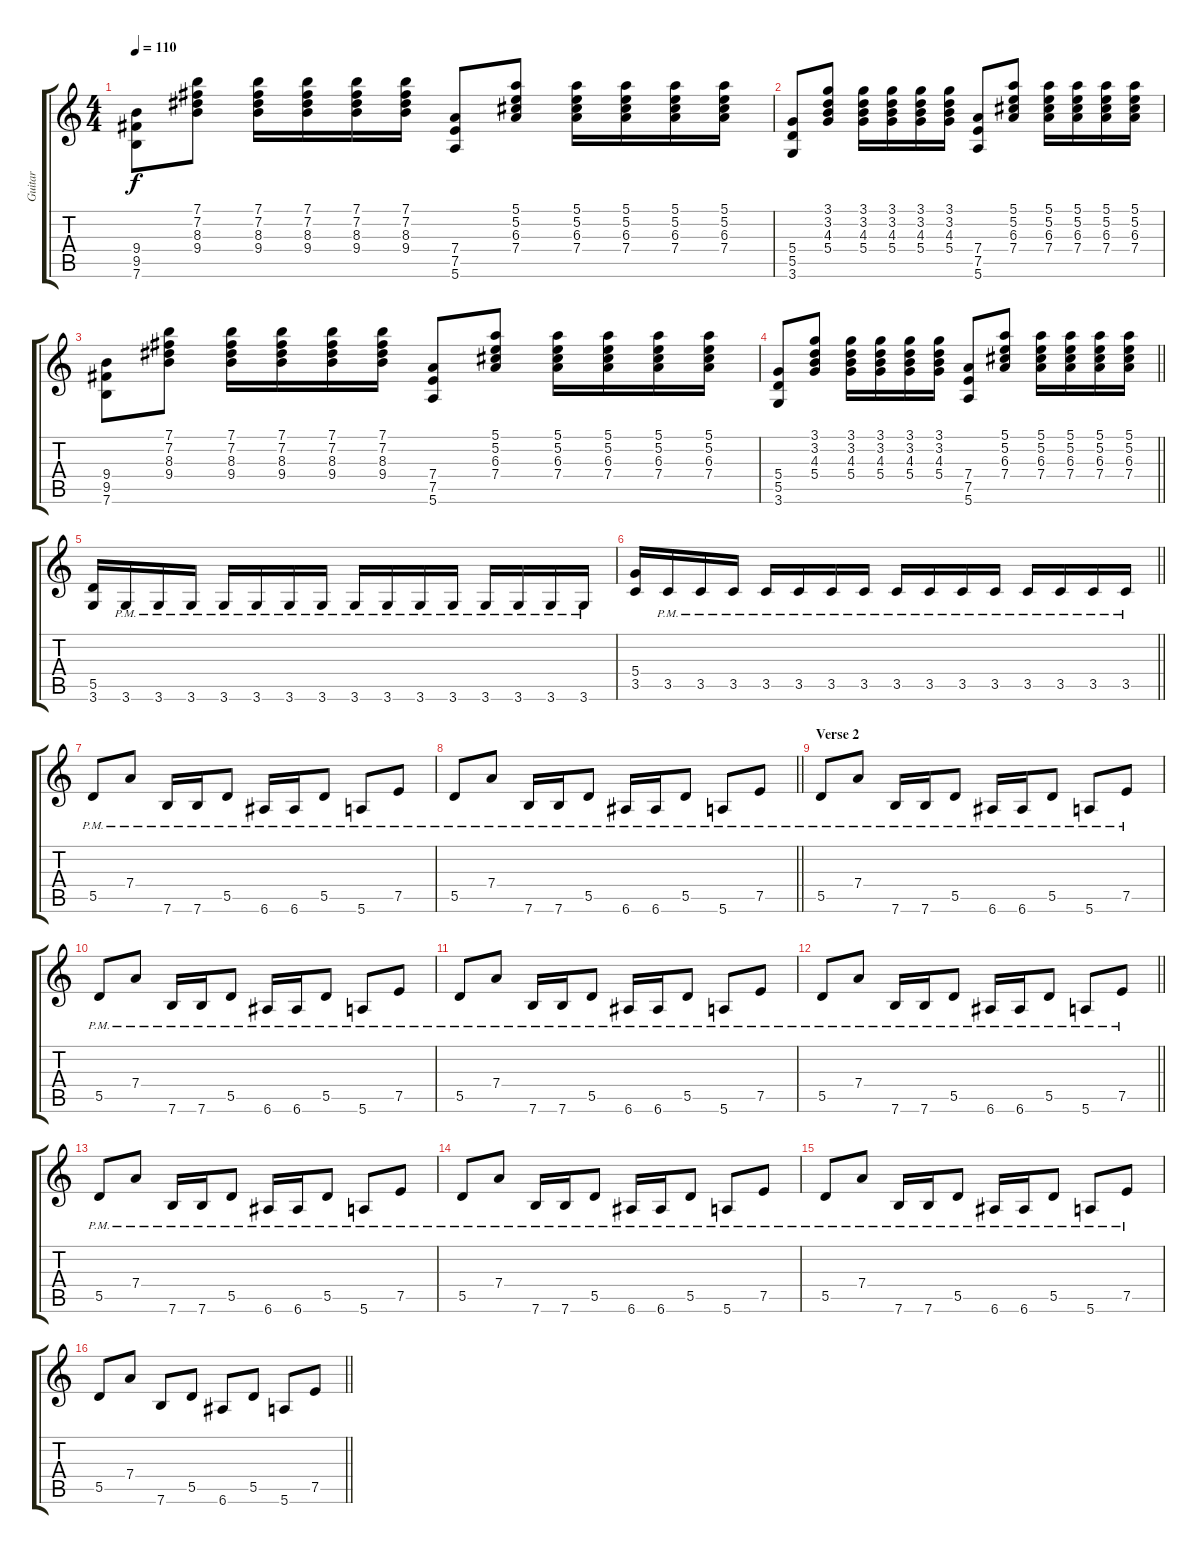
\track ("Guitar" "Guitar") {instrument overdrivenguitar}
\staff {score tabs}
\tuning (E4 B3 G3 D3 A2 E2) {hide}
\ts (4 4)
\tempo 110
\clef g2
\ks c
(9.4 9.5 7.6).8{dy f} (7.1 7.2 8.3 9.4).8 (7.1 7.2 8.3 9.4).16 (7.1 7.2 8.3 9.4).16 (7.1 7.2 8.3 9.4).16 (7.1 7.2 8.3 9.4).16 (7.4 7.5 5.6).8 (5.1 5.2 6.3 7.4).8 (5.1 5.2 6.3 7.4).16 (5.1 5.2 6.3 7.4).16 (5.1 5.2 6.3 7.4).16 (5.1 5.2 6.3 7.4).16 |
(5.4 5.5 3.6).8 (3.1 3.2 4.3 5.4).8 (3.1 3.2 4.3 5.4).16 (3.1 3.2 4.3 5.4).16 (3.1 3.2 4.3 5.4).16 (3.1 3.2 4.3 5.4).16 (7.4 7.5 5.6).8 (5.1 5.2 6.3 7.4).8 (5.1 5.2 6.3 7.4).16 (5.1 5.2 6.3 7.4).16 (5.1 5.2 6.3 7.4).16 (5.1 5.2 6.3 7.4).16 |
(9.4 9.5 7.6).8 (7.1 7.2 8.3 9.4).8 (7.1 7.2 8.3 9.4).16 (7.1 7.2 8.3 9.4).16 (7.1 7.2 8.3 9.4).16 (7.1 7.2 8.3 9.4).16 (7.4 7.5 5.6).8 (5.1 5.2 6.3 7.4).8 (5.1 5.2 6.3 7.4).16 (5.1 5.2 6.3 7.4).16 (5.1 5.2 6.3 7.4).16 (5.1 5.2 6.3 7.4).16 |
\barLineRight lightlight
(5.4 5.5 3.6).8 (3.1 3.2 4.3 5.4).8 (3.1 3.2 4.3 5.4).16 (3.1 3.2 4.3 5.4).16 (3.1 3.2 4.3 5.4).16 (3.1 3.2 4.3 5.4).16 (7.4 7.5 5.6).8 (5.1 5.2 6.3 7.4).8 (5.1 5.2 6.3 7.4).16 (5.1 5.2 6.3 7.4).16 (5.1 5.2 6.3 7.4).16 (5.1 5.2 6.3 7.4).16 |
(5.5 3.6).16 3.6{pm}.16 3.6{pm}.16 3.6{pm}.16 3.6{pm}.16 3.6{pm}.16 3.6{pm}.16 3.6{pm}.16 3.6{pm}.16 3.6{pm}.16 3.6{pm}.16 3.6{pm}.16 3.6{pm}.16 3.6{pm}.16 3.6{pm}.16 3.6{pm}.16 |
\barLineRight lightlight
(5.4 3.5).16 3.5{pm}.16 3.5{pm}.16 3.5{pm}.16 3.5{pm}.16 3.5{pm}.16 3.5{pm}.16 3.5{pm}.16 3.5{pm}.16 3.5{pm}.16 3.5{pm}.16 3.5{pm}.16 3.5{pm}.16 3.5{pm}.16 3.5{pm}.16 3.5{pm}.16 |
5.5{pm}.8 7.4{pm}.8 7.6{pm}.16 7.6{pm}.16 5.5{pm}.8 6.6{pm}.16 6.6{pm}.16 5.5{pm}.8 5.6{pm}.8 7.5{pm}.8 |
\barLineRight lightlight
5.5{pm}.8 7.4{pm}.8 7.6{pm}.16 7.6{pm}.16 5.5{pm}.8 6.6{pm}.16 6.6{pm}.16 5.5{pm}.8 5.6{pm}.8 7.5{pm}.8 |
\section ("" "Verse 2")
5.5{pm}.8 7.4{pm}.8 7.6{pm}.16 7.6{pm}.16 5.5{pm}.8 6.6{pm}.16 6.6{pm}.16 5.5{pm}.8 5.6{pm}.8 7.5{pm}.8 |
5.5{pm}.8 7.4{pm}.8 7.6{pm}.16 7.6{pm}.16 5.5{pm}.8 6.6{pm}.16 6.6{pm}.16 5.5{pm}.8 5.6{pm}.8 7.5{pm}.8 |
5.5{pm}.8 7.4{pm}.8 7.6{pm}.16 7.6{pm}.16 5.5{pm}.8 6.6{pm}.16 6.6{pm}.16 5.5{pm}.8 5.6{pm}.8 7.5{pm}.8 |
\barLineRight lightlight
5.5{pm}.8 7.4{pm}.8 7.6{pm}.16 7.6{pm}.16 5.5{pm}.8 6.6{pm}.16 6.6{pm}.16 5.5{pm}.8 5.6{pm}.8 7.5{pm}.8 |
5.5{pm}.8 7.4{pm}.8 7.6{pm}.16 7.6{pm}.16 5.5{pm}.8 6.6{pm}.16 6.6{pm}.16 5.5{pm}.8 5.6{pm}.8 7.5{pm}.8 |
5.5{pm}.8 7.4{pm}.8 7.6{pm}.16 7.6{pm}.16 5.5{pm}.8 6.6{pm}.16 6.6{pm}.16 5.5{pm}.8 5.6{pm}.8 7.5{pm}.8 |
5.5{pm}.8 7.4{pm}.8 7.6{pm}.16 7.6{pm}.16 5.5{pm}.8 6.6{pm}.16 6.6{pm}.16 5.5{pm}.8 5.6{pm}.8 7.5{pm}.8 |
\barLineRight lightlight
5.5.8 7.4.8 7.6.8 5.5.8 6.6.8 5.5.8 5.6.8 7.5.8
